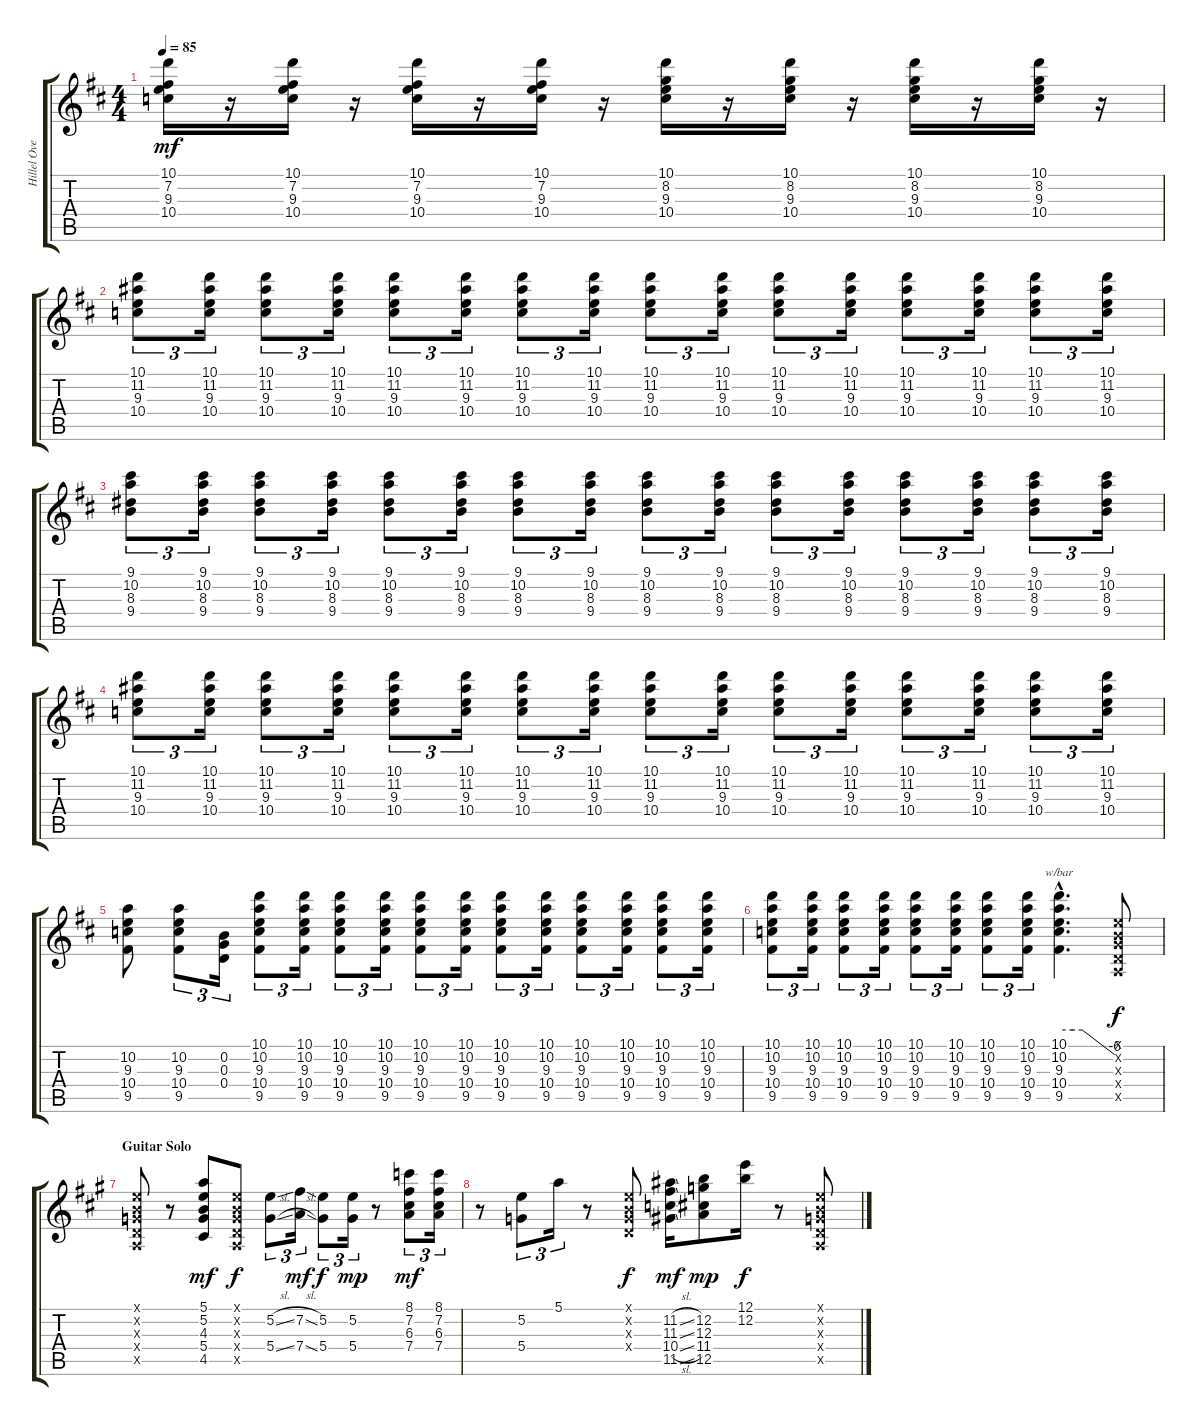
\track ("Hillel Overdub" "Hillel Ove") {instrument slapbass1}
\staff {score tabs}
\tuning (E4 B3 G3 D3 A2 E2) {hide}
\ts (4 4)
\tempo 85
\clef g2
\ks d
(10.1 7.2 9.3 10.4).16{dy mf} r.16 (10.1 7.2 9.3 10.4).16 r.16 (10.1 7.2 9.3 10.4).16 r.16 (10.1 7.2 9.3 10.4).16 r.16 (10.1 8.2 9.3 10.4).16 r.16 (10.1 8.2 9.3 10.4).16 r.16 (10.1 8.2 9.3 10.4).16 r.16 (10.1 8.2 9.3 10.4).16 r.16 |
(10.1 11.2 9.3 10.4).8{tu (3 2)} (10.1 11.2 9.3 10.4).16{tu (3 2)} (10.1 11.2 9.3 10.4).8{tu (3 2)} (10.1 11.2 9.3 10.4).16{tu (3 2)} (10.1 11.2 9.3 10.4).8{tu (3 2)} (10.1 11.2 9.3 10.4).16{tu (3 2)} (10.1 11.2 9.3 10.4).8{tu (3 2)} (10.1 11.2 9.3 10.4).16{tu (3 2)} (10.1 11.2 9.3 10.4).8{tu (3 2)} (10.1 11.2 9.3 10.4).16{tu (3 2)} (10.1 11.2 9.3 10.4).8{tu (3 2)} (10.1 11.2 9.3 10.4).16{tu (3 2)} (10.1 11.2 9.3 10.4).8{tu (3 2)} (10.1 11.2 9.3 10.4).16{tu (3 2)} (10.1 11.2 9.3 10.4).8{tu (3 2)} (10.1 11.2 9.3 10.4).16{tu (3 2)} |
(9.1 10.2 8.3 9.4).8{tu (3 2)} (9.1 10.2 8.3 9.4).16{tu (3 2)} (9.1 10.2 8.3 9.4).8{tu (3 2)} (9.1 10.2 8.3 9.4).16{tu (3 2)} (9.1 10.2 8.3 9.4).8{tu (3 2)} (9.1 10.2 8.3 9.4).16{tu (3 2)} (9.1 10.2 8.3 9.4).8{tu (3 2)} (9.1 10.2 8.3 9.4).16{tu (3 2)} (9.1 10.2 8.3 9.4).8{tu (3 2)} (9.1 10.2 8.3 9.4).16{tu (3 2)} (9.1 10.2 8.3 9.4).8{tu (3 2)} (9.1 10.2 8.3 9.4).16{tu (3 2)} (9.1 10.2 8.3 9.4).8{tu (3 2)} (9.1 10.2 8.3 9.4).16{tu (3 2)} (9.1 10.2 8.3 9.4).8{tu (3 2)} (9.1 10.2 8.3 9.4).16{tu (3 2)} |
(10.1 11.2 9.3 10.4).8{tu (3 2)} (10.1 11.2 9.3 10.4).16{tu (3 2)} (10.1 11.2 9.3 10.4).8{tu (3 2)} (10.1 11.2 9.3 10.4).16{tu (3 2)} (10.1 11.2 9.3 10.4).8{tu (3 2)} (10.1 11.2 9.3 10.4).16{tu (3 2)} (10.1 11.2 9.3 10.4).8{tu (3 2)} (10.1 11.2 9.3 10.4).16{tu (3 2)} (10.1 11.2 9.3 10.4).8{tu (3 2)} (10.1 11.2 9.3 10.4).16{tu (3 2)} (10.1 11.2 9.3 10.4).8{tu (3 2)} (10.1 11.2 9.3 10.4).16{tu (3 2)} (10.1 11.2 9.3 10.4).8{tu (3 2)} (10.1 11.2 9.3 10.4).16{tu (3 2)} (10.1 11.2 9.3 10.4).8{tu (3 2)} (10.1 11.2 9.3 10.4).16{tu (3 2)} |
(10.2 9.3 10.4 9.5).8 (10.2 9.3 10.4 9.5).8{tu (3 2)} (0.2 0.3 0.4).16{tu (3 2)} (10.1 10.2 9.3 10.4 9.5).8{tu (3 2)} (10.1 10.2 9.3 10.4 9.5).16{tu (3 2)} (10.1 10.2 9.3 10.4 9.5).8{tu (3 2)} (10.1 10.2 9.3 10.4 9.5).16{tu (3 2)} (10.1 10.2 9.3 10.4 9.5).8{tu (3 2)} (10.1 10.2 9.3 10.4 9.5).16{tu (3 2)} (10.1 10.2 9.3 10.4 9.5).8{tu (3 2)} (10.1 10.2 9.3 10.4 9.5).16{tu (3 2)} (10.1 10.2 9.3 10.4 9.5).8{tu (3 2)} (10.1 10.2 9.3 10.4 9.5).16{tu (3 2)} (10.1 10.2 9.3 10.4 9.5).8{tu (3 2)} (10.1 10.2 9.3 10.4 9.5).16{tu (3 2)} |
(10.1 10.2 9.3 10.4 9.5).8{tu (3 2)} (10.1 10.2 9.3 10.4 9.5).16{tu (3 2)} (10.1 10.2 9.3 10.4 9.5).8{tu (3 2)} (10.1 10.2 9.3 10.4 9.5).16{tu (3 2)} (10.1 10.2 9.3 10.4 9.5).8{tu (3 2)} (10.1 10.2 9.3 10.4 9.5).16{tu (3 2)} (10.1 10.2 9.3 10.4 9.5).8{tu (3 2)} (10.1 10.2 9.3 10.4 9.5).16{tu (3 2)} (10.1{hac} 10.2{hac} 9.3{hac} 10.4{hac} 9.5{hac}).4{d tbe (custom default 0 0 15 0 25 0 60 -24)} (0.1{x} 0.2{x} 0.3{x} 0.4{x} 0.5{x}).8{dy f} |
\section ("" "Guitar Solo")
\ks a
(0.1{x} 0.2{x} 0.3{x} 0.4{x} 0.5{x}).8 r.8 (5.1 5.2 4.3 5.4 4.5).8{dy mf} (0.1{x} 0.2{x} 0.3{x} 0.4{x} 0.5{x}).8{dy f} (5.2{sl} 5.4{sl}).8{tu (3 2)} (7.2{sl} 7.4{sl}).16{tu (3 2) dy mf} (5.2 5.4).8{tu (3 2) dy f} (5.2 5.4).16{tu (3 2) dy mp} r.8 (8.1 7.2 6.3 7.4).8{tu (3 2) dy mf} (8.1 7.2 6.3 7.4).16{tu (3 2)} |
r.8 (5.2 5.4).8{tu (3 2)} 5.1.16{tu (3 2)} r.8 (0.1{x} 0.2{x} 0.3{x} 0.4{x}).8{dy f} (11.2{sl} 11.3{sl} 10.4{sl} 11.5{sl}).16{dy mf} (12.2 12.3 11.4 12.5).8{dy mp} (12.1 12.2).16{dy f} r.8 (0.1{x} 0.2{x} 0.3{x} 0.4{x} 0.5{x}).8
